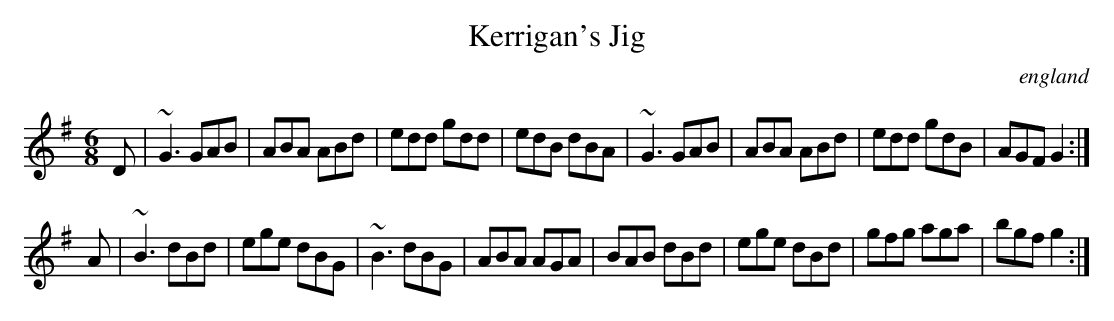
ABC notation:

X:1
T:Kerrigan's Jig
O:england
M:6/8
E:6
K:G
D|~G3 GAB|ABA ABd|edd gdd|edB dBA|~G3 GAB|ABA ABd|edd gdB|AGF G2:|
A|~B3 dBd|ege dBG|~B3 dBG|ABA AGA|BAB dBd|ege dBd|gfg aga|bgf g2:|
